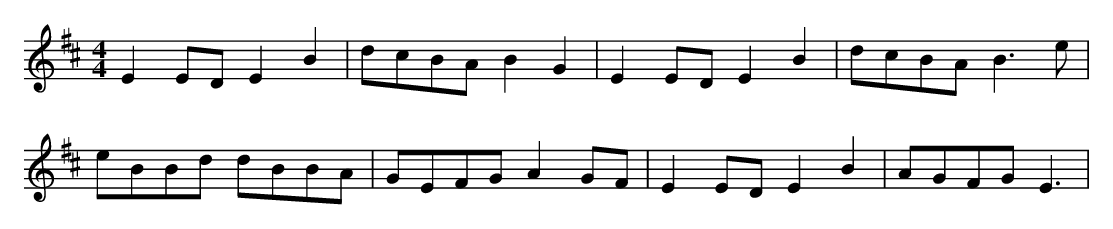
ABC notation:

X:1
M:4/4
K:Edor
E2 ED E2 B2|dcBA B2 G2|E2 ED E2 B2|dcBA B3e|
eBBd dBBA|GEFG A2 GF|E2 ED E2 B2|AGFG E3|
